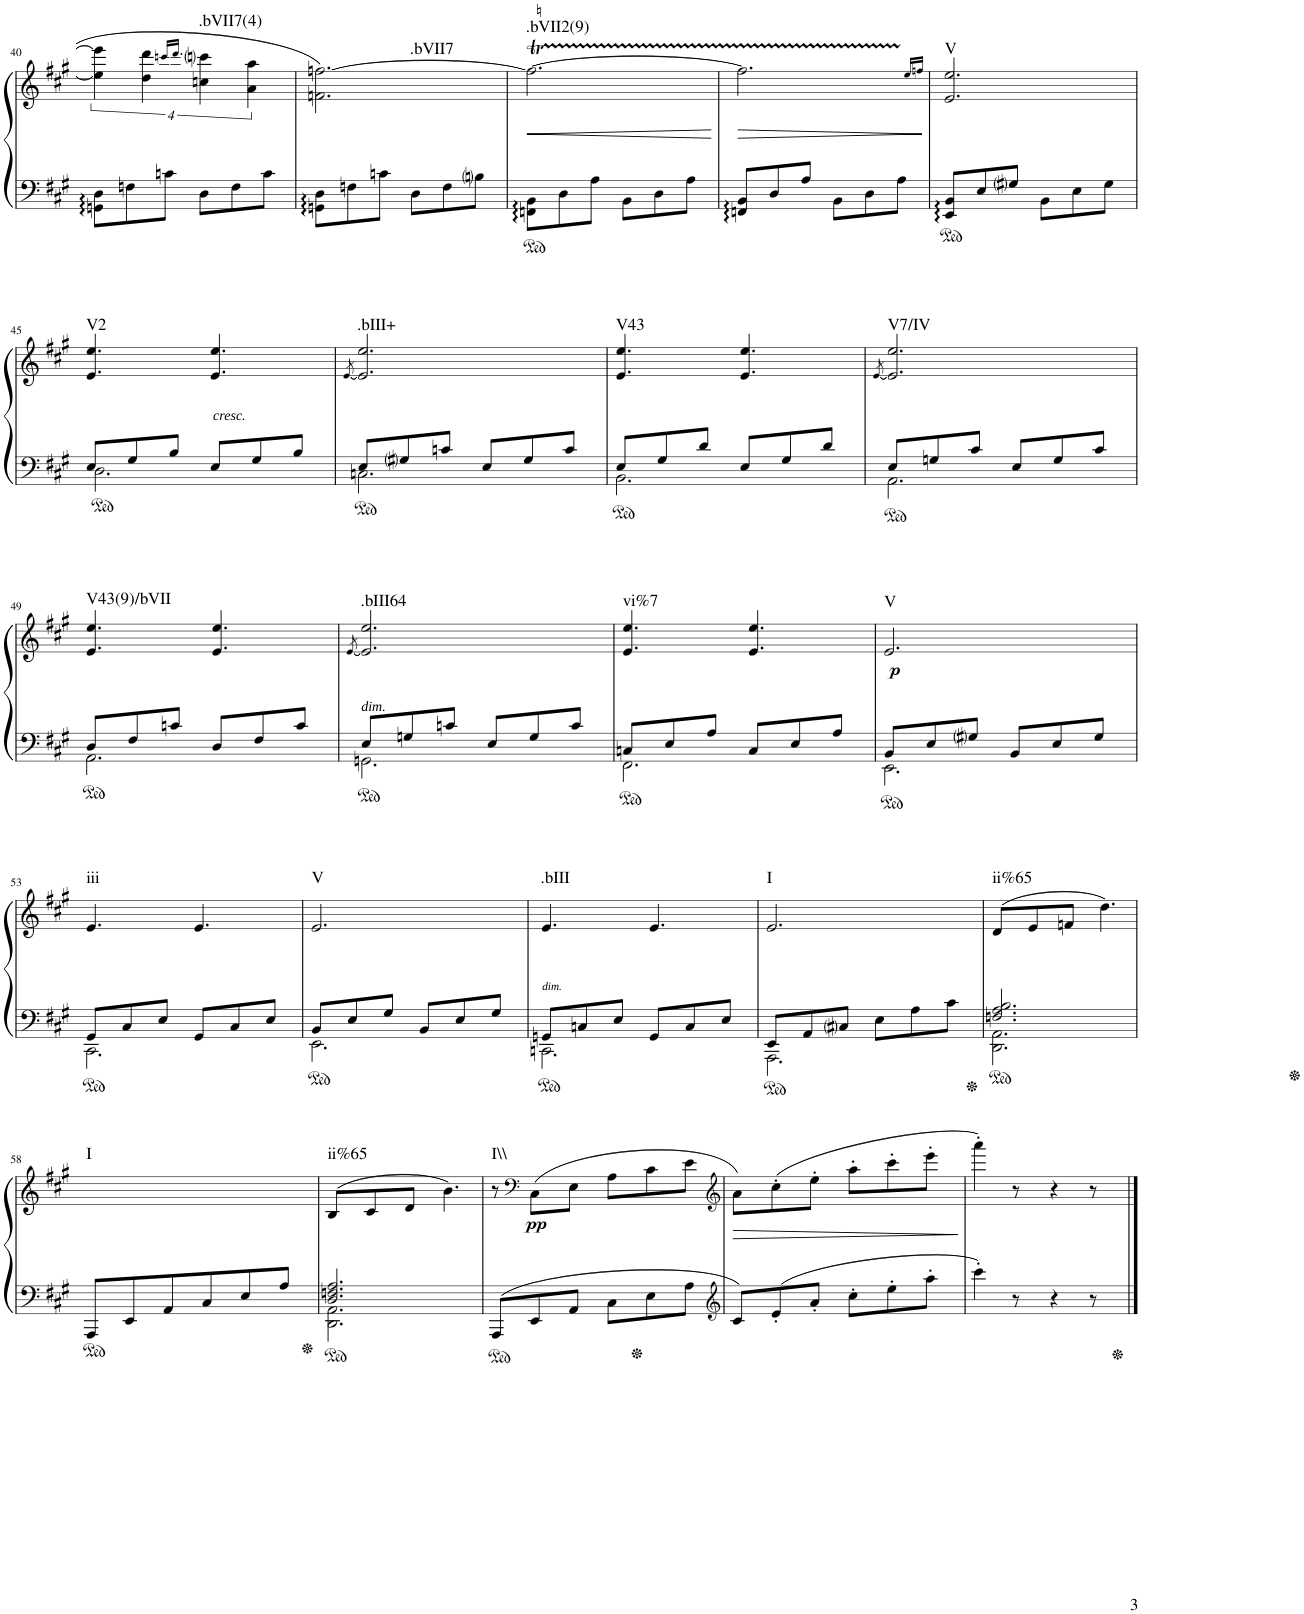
**kern	**kern	**dynam	**harte
*part1	*part1	*part1	*part1
*staff2	*staff1	*staff1/2	*
*I"Midi_1	*	*	*
!!LO:PB:g=z
*clefF4	*clefG2	*	*
*k[f#c#g#]	*k[f#c#g#]	*	*
*A:	*A:	*	*
*M6/8	*M6/8	*	*
=40	=40	=40	=40
8GGn\ 8D\L	16%3ee\] 16%3eee\]	.	.
8Fn\	.	.	.
.	16%3dd\ 16%3ddd\	.	.
8cn\J	.	.	.
.	16qcccn/LL	.	.
.	16qddd/JJ	.	.
!	!	!	!LO:H:kt=.bVII7(4)
8D\L	16%3ccn\ 16%3cccni\	.	N
8F\	.	.	.
.	16%3a\ 16%3aa\	.	.
8c\J	.	.	.
=41	=41	=41	=41
!	!	!	!LO:H:kt=.bVII7
8GGn\ 8D\L	2.fn\ [2.ffn\	.	N
8Fn\	.	.	.
8cn\J	.	.	.
8D\L	.	.	.
8F\	.	.	.
8Bni\J	.	.	.
=42	=42	=42	=42
!	!LO:TX:a:t=♮	!	!
!	!	!LO:HP:b	!LO:H:kt=.bVII2(9)
8FFn\ 8BB\L	2.ffT\_	<	N
8D\	.	.	.
8A\J	.	.	.
8BB\L	.	.	.
8D\	.	.	.
8A\J	.	.	.
.	.	[	.
=43	=43	=43	=43
!	!	!LO:HP:b	!
8FFn/ 8BB/L	2.ffTTT\]	>	.
8D/	.	.	.
8A/J	.	.	.
8BB\L	.	.	.
8D\	.	.	.
8A\J	.	.	.
.	16qee/LL	.	.
.	16qffn/JJ	.	.
.	.	]	.
=44	=44	=44	=44
!	!	!	!LO:H:kt=V
8EE/ 8BB/L	2.e/ 2.ee/	.	N
8E/	.	.	.
8G#i/J	.	.	.
8BB\L	.	.	.
8E\	.	.	.
8G#\J	.	.	.
!!LO:LB:g=z
=45	=45	=45	=45
*^	*	*	*
!	!	!	!	!LO:H:kt=V2
8E/L	2.D\	4.e/ 4.ee/	.	N
8G#/	.	.	.	.
8B/J	.	.	.	.
!	!	!LO:TX:b:i:t=cresc.	!	!
8E/L	.	4.e/ 4.ee/	.	.
8G#/	.	.	.	.
8B/J	.	.	.	.
=46	=46	=46	=46	=46
.	.	[8qe/	.	.
!	!	!	!	!LO:H:kt=.bIII+
8E/L	2.Cn\	2.e/] 2.ee/	.	N
8G#i/	.	.	.	.
8cn/J	.	.	.	.
8E/L	.	.	.	.
8G#/	.	.	.	.
8c/J	.	.	.	.
=47	=47	=47	=47	=47
!	!	!	!	!LO:H:kt=V43
8E/L	2.BB\	4.e/ 4.ee/	.	N
8G#/	.	.	.	.
8d/J	.	.	.	.
8E/L	.	4.e/ 4.ee/	.	.
8G#/	.	.	.	.
8d/J	.	.	.	.
=48	=48	=48	=48	=48
.	.	[8qe/	.	.
!	!	!	!	!LO:H:kt=V7/IV
8E/L	2.AA\	2.e/] 2.ee/	.	N
8Gn/	.	.	.	.
8c#/J	.	.	.	.
8E/L	.	.	.	.
8G/	.	.	.	.
8c#/J	.	.	.	.
!!LO:LB:g=z
=49	=49	=49	=49	=49
*	*	*^	*	*
!	!	!	!	!	!LO:H:kt=V43(9)/bVII
8D/L	2.AA\	4.e/ 4.ee/	2ryy	.	N
8F#/	.	.	.	.	.
8cn/J	.	.	.	.	.
8D/L	.	4.e/ 4.ee/	.	.	.
8F#/	.	.	4ryy	.	.
8c/J	.	.	.	.	.
=50	=50	=50	=50	=50	=50
.	.	[8qe/	.	.	.
!LO:TX:a:i:t=dim.	!	!	!	!	!LO:H:kt=.bIII64
8E/L	2.GGn\	2.e/] 2.ee/	2ryy	.	N
8Gn/	.	.	.	.	.
8cn/J	.	.	.	.	.
8E/L	.	.	.	.	.
8G/	.	.	4ryy	.	.
8c/J	.	.	.	.	.
=51	=51	=51	=51	=51	=51
!	!	!	!	!	!LO:H:kt=vi%7
8Cn/L	2.FF#\	4.e/ 4.ee/	2ryy	.	N
8E/	.	.	.	.	.
8A/J	.	.	.	.	.
8C/L	.	4.e/ 4.ee/	.	.	.
8E/	.	.	4ryy	.	.
8A/J	.	.	.	.	.
*	*	*v	*v	*	*
=52	=52	=52	=52	=52
!	!	!	!LO:DY:b	!LO:H:kt=V
8BB/L	2.EE\	2.e/	p	N
8E/	.	.	.	.
8G#i/J	.	.	.	.
8BB/L	.	.	.	.
8E/	.	.	.	.
8G#/J	.	.	.	.
!!LO:LB:g=z
=53	=53	=53	=53	=53
!	!	!	!	!LO:H:kt=iii
8GG#/L	2.CC#\	4.e/	.	N
8C#/	.	.	.	.
8E/J	.	.	.	.
8GG#/L	.	4.e/	.	.
8C#/	.	.	.	.
8E/J	.	.	.	.
=54	=54	=54	=54	=54
!	!	!	!	!LO:H:kt=V
8BB/L	2.EE\	2.e/	.	N
8E/	.	.	.	.
8G#/J	.	.	.	.
8BB/L	.	.	.	.
8E/	.	.	.	.
8G#/J	.	.	.	.
=55	=55	=55	=55	=55
!	!	!LO:TX:b:i:t=dim.	!	!LO:H:kt=.bIII
8GGn/L	2.CCn\	4.e/	.	N
8Cn/	.	.	.	.
8E/J	.	.	.	.
8GG/L	.	4.e/	.	.
8C/	.	.	.	.
8E/J	.	.	.	.
=56	=56	=56	=56	=56
!	!	!	!	!LO:H:kt=I
8EE/L	2.AAA\	2.e/	.	N
8AA/	.	.	.	.
8C#i/J	.	.	.	.
8E\L	.	.	.	.
8A\	.	.	.	.
8c#\J	.	.	.	.
=57	=57	=57	=57	=57
*	*	*^	*	*
!	!	!	!	!	!LO:H:kt=ii%65
2.Fn/ 2.A/ 2.B/	2.DD\ 2.AA\	(8d/L	2ryy	.	N
.	.	8e/	.	.	.
.	.	8fn/J	.	.	.
.	.	4.dd\)	.	.	.
.	.	.	4ryy	.	.
!!LO:LB:g=z
=58	=58	=58	=58	=58	=58
!	!	!	!	!	!LO:H:kt=I
*	*	*v	*v	*	*
8AAA/L	2ryy	2ryy	.	N
8EE/	.	.	.	.
8AA/	.	.	.	.
8C#/	.	.	.	.
8E/	4ryy	4ryy	.	.
8A/J	.	.	.	.
=59	=59	=59	=59	=59
!	!	!	!	!LO:H:kt=ii%65
2.D/ 2.Fn/ 2.A/	2.DD\ 2.AA\	(8B/L	.	N
.	.	8c#/	.	.
.	.	8d/J	.	.
.	.	4.b\)	.	.
=60	=60	=60	=60	=60
!	!	!	!	!LO:H:kt=I\\
8AAA/L	2ryy	8r	.	N
*	*	*clefF4	*	*
!	!	!	!LO:DY:b	!
8EE/	.	(8C#\L	pp	.
8AA/J	.	8E\J	.	.
8C#\L	.	8A\L	.	.
8E\	4ryy	8c#\	.	.
8A\J	.	8e\J	.	.
=61	=61	=61	=61	=61
*clefG2	*	*clefG2	*	*
!	!	!	!LO:HP:b	!
8c#/L	2ryy	8a\L)	>	.
8e'/	.	(8cc#'\	.	.
8a'/J	.	8ee'\J	.	.
8cc#'\L	.	8aa'\L	.	.
8ee'\	4ryy	8ccc#'\	.	.
8aa'\J	.	8eee'\J	.	.
*v	*v	*	*	*
.	.	]	.
=62	=62	=62	=62
4ccc#'\	4aaa'\)	.	.
8r	8r	.	.
4r	4r	.	.
8r	8r	.	.
==	==	==	==
*-	*-	*-	*-
